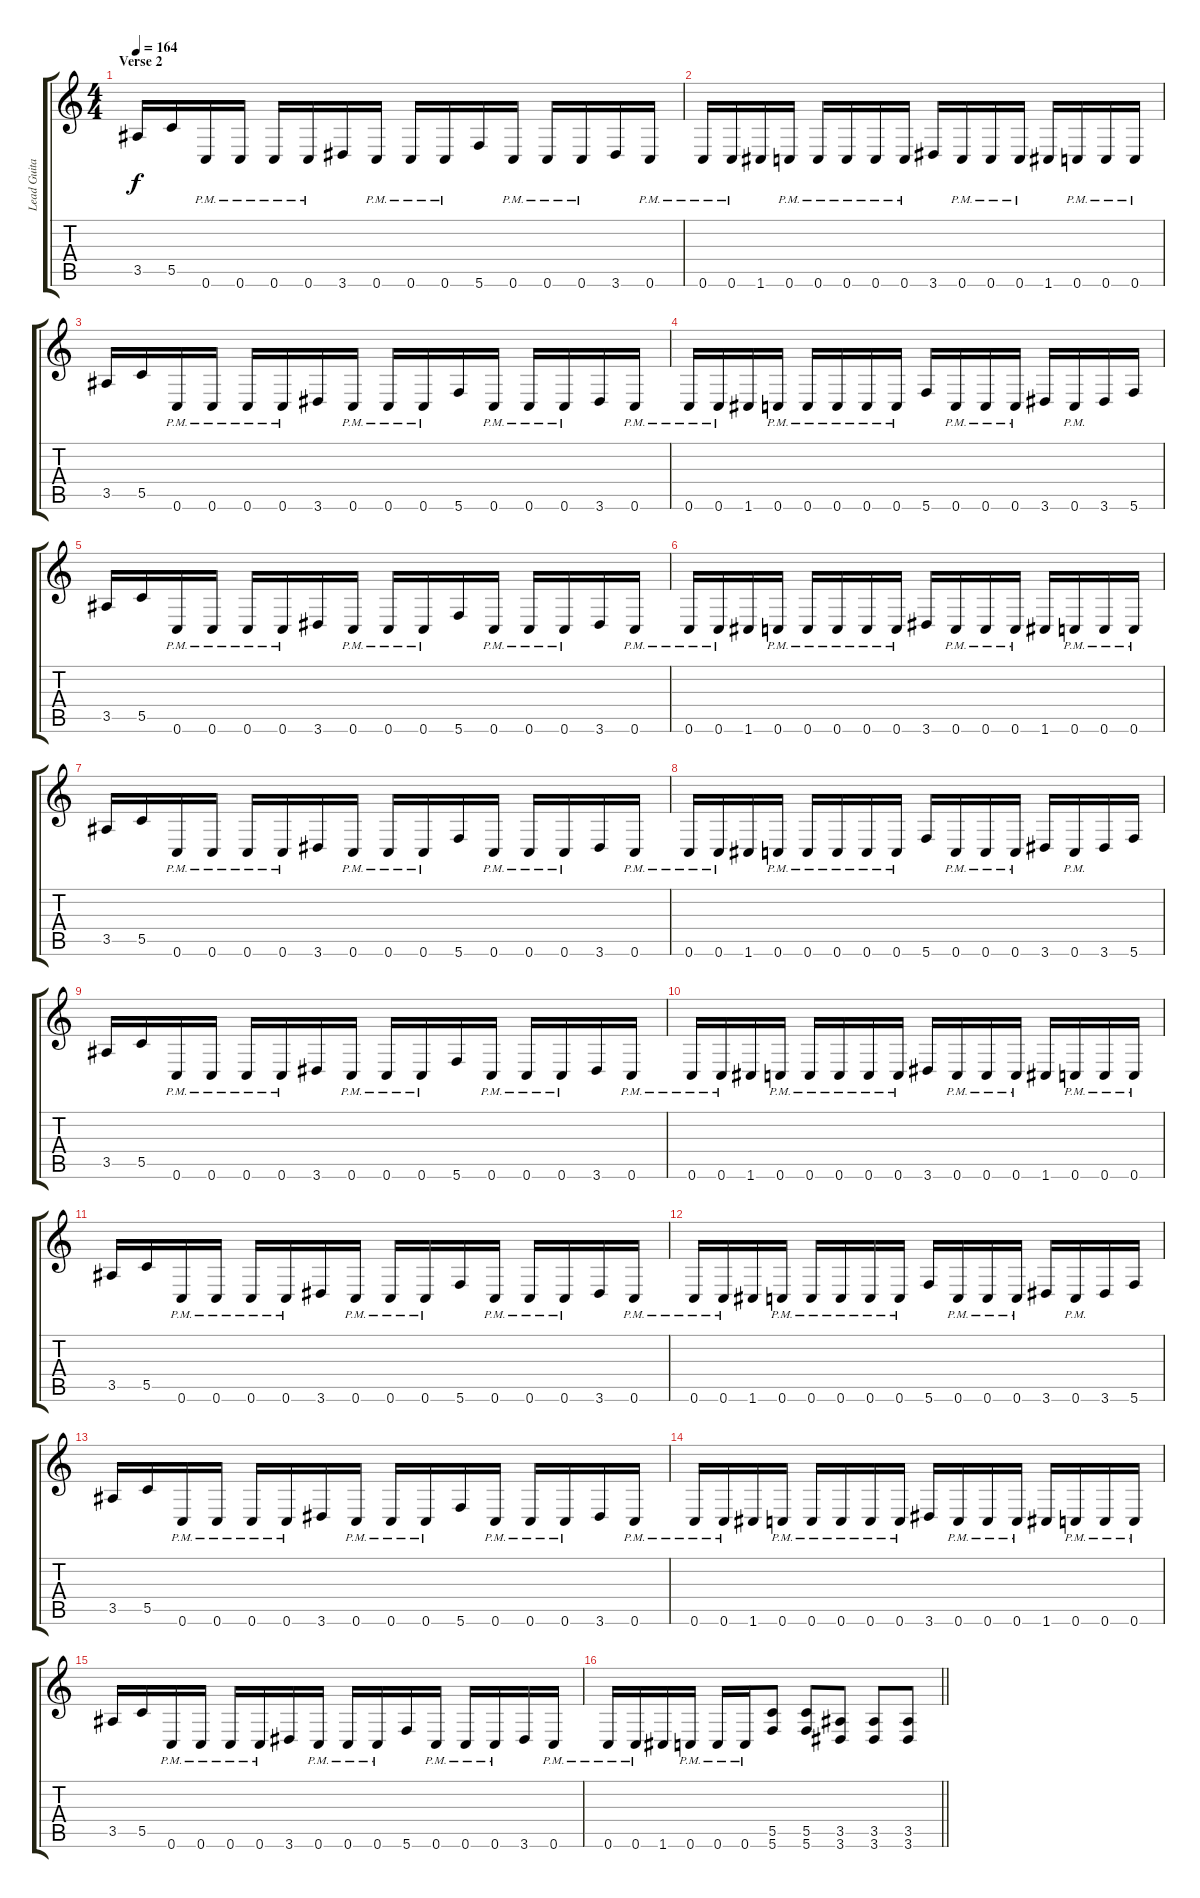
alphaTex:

\track ("Lead Guitar (Andi)" "Lead Guita") {instrument distortionguitar}
\staff {score tabs}
\tuning (D4 A3 F3 C3 G2 C2) {hide}
\ts (4 4)
\section ("" "Verse 2")
\tempo 164
\clef g2
\ks c
3.5.16{dy f} 5.5.16 0.6{pm}.16 0.6{pm}.16 0.6{pm}.16 0.6{pm}.16 3.6.16 0.6{pm}.16 0.6{pm}.16 0.6{pm}.16 5.6.16 0.6{pm}.16 0.6{pm}.16 0.6{pm}.16 3.6.16 0.6{pm}.16 |
0.6{pm}.16 0.6{pm}.16 1.6.16 0.6{pm}.16 0.6{pm}.16 0.6{pm}.16 0.6{pm}.16 0.6{pm}.16 3.6.16 0.6{pm}.16 0.6{pm}.16 0.6{pm}.16 1.6.16 0.6{pm}.16 0.6{pm}.16 0.6{pm}.16 |
3.5.16 5.5.16 0.6{pm}.16 0.6{pm}.16 0.6{pm}.16 0.6{pm}.16 3.6.16 0.6{pm}.16 0.6{pm}.16 0.6{pm}.16 5.6.16 0.6{pm}.16 0.6{pm}.16 0.6{pm}.16 3.6.16 0.6{pm}.16 |
0.6{pm}.16 0.6{pm}.16 1.6.16 0.6{pm}.16 0.6{pm}.16 0.6{pm}.16 0.6{pm}.16 0.6{pm}.16 5.6.16 0.6{pm}.16 0.6{pm}.16 0.6{pm}.16 3.6.16 0.6{pm}.16 3.6.16 5.6.16 |
3.5.16 5.5.16 0.6{pm}.16 0.6{pm}.16 0.6{pm}.16 0.6{pm}.16 3.6.16 0.6{pm}.16 0.6{pm}.16 0.6{pm}.16 5.6.16 0.6{pm}.16 0.6{pm}.16 0.6{pm}.16 3.6.16 0.6{pm}.16 |
0.6{pm}.16 0.6{pm}.16 1.6.16 0.6{pm}.16 0.6{pm}.16 0.6{pm}.16 0.6{pm}.16 0.6{pm}.16 3.6.16 0.6{pm}.16 0.6{pm}.16 0.6{pm}.16 1.6.16 0.6{pm}.16 0.6{pm}.16 0.6{pm}.16 |
3.5.16 5.5.16 0.6{pm}.16 0.6{pm}.16 0.6{pm}.16 0.6{pm}.16 3.6.16 0.6{pm}.16 0.6{pm}.16 0.6{pm}.16 5.6.16 0.6{pm}.16 0.6{pm}.16 0.6{pm}.16 3.6.16 0.6{pm}.16 |
0.6{pm}.16 0.6{pm}.16 1.6.16 0.6{pm}.16 0.6{pm}.16 0.6{pm}.16 0.6{pm}.16 0.6{pm}.16 5.6.16 0.6{pm}.16 0.6{pm}.16 0.6{pm}.16 3.6.16 0.6{pm}.16 3.6.16 5.6.16 |
3.5.16 5.5.16 0.6{pm}.16 0.6{pm}.16 0.6{pm}.16 0.6{pm}.16 3.6.16 0.6{pm}.16 0.6{pm}.16 0.6{pm}.16 5.6.16 0.6{pm}.16 0.6{pm}.16 0.6{pm}.16 3.6.16 0.6{pm}.16 |
0.6{pm}.16 0.6{pm}.16 1.6.16 0.6{pm}.16 0.6{pm}.16 0.6{pm}.16 0.6{pm}.16 0.6{pm}.16 3.6.16 0.6{pm}.16 0.6{pm}.16 0.6{pm}.16 1.6.16 0.6{pm}.16 0.6{pm}.16 0.6{pm}.16 |
3.5.16 5.5.16 0.6{pm}.16 0.6{pm}.16 0.6{pm}.16 0.6{pm}.16 3.6.16 0.6{pm}.16 0.6{pm}.16 0.6{pm}.16 5.6.16 0.6{pm}.16 0.6{pm}.16 0.6{pm}.16 3.6.16 0.6{pm}.16 |
0.6{pm}.16 0.6{pm}.16 1.6.16 0.6{pm}.16 0.6{pm}.16 0.6{pm}.16 0.6{pm}.16 0.6{pm}.16 5.6.16 0.6{pm}.16 0.6{pm}.16 0.6{pm}.16 3.6.16 0.6{pm}.16 3.6.16 5.6.16 |
3.5.16 5.5.16 0.6{pm}.16 0.6{pm}.16 0.6{pm}.16 0.6{pm}.16 3.6.16 0.6{pm}.16 0.6{pm}.16 0.6{pm}.16 5.6.16 0.6{pm}.16 0.6{pm}.16 0.6{pm}.16 3.6.16 0.6{pm}.16 |
0.6{pm}.16 0.6{pm}.16 1.6.16 0.6{pm}.16 0.6{pm}.16 0.6{pm}.16 0.6{pm}.16 0.6{pm}.16 3.6.16 0.6{pm}.16 0.6{pm}.16 0.6{pm}.16 1.6.16 0.6{pm}.16 0.6{pm}.16 0.6{pm}.16 |
3.5.16 5.5.16 0.6{pm}.16 0.6{pm}.16 0.6{pm}.16 0.6{pm}.16 3.6.16 0.6{pm}.16 0.6{pm}.16 0.6{pm}.16 5.6.16 0.6{pm}.16 0.6{pm}.16 0.6{pm}.16 3.6.16 0.6{pm}.16 |
\barLineRight lightlight
0.6{pm}.16 0.6{pm}.16 1.6.16 0.6{pm}.16 0.6{pm}.16 0.6{pm}.16 (5.5 5.6).8 (5.5 5.6).8 (3.5 3.6).8 (3.5 3.6).8 (3.5 3.6).8
